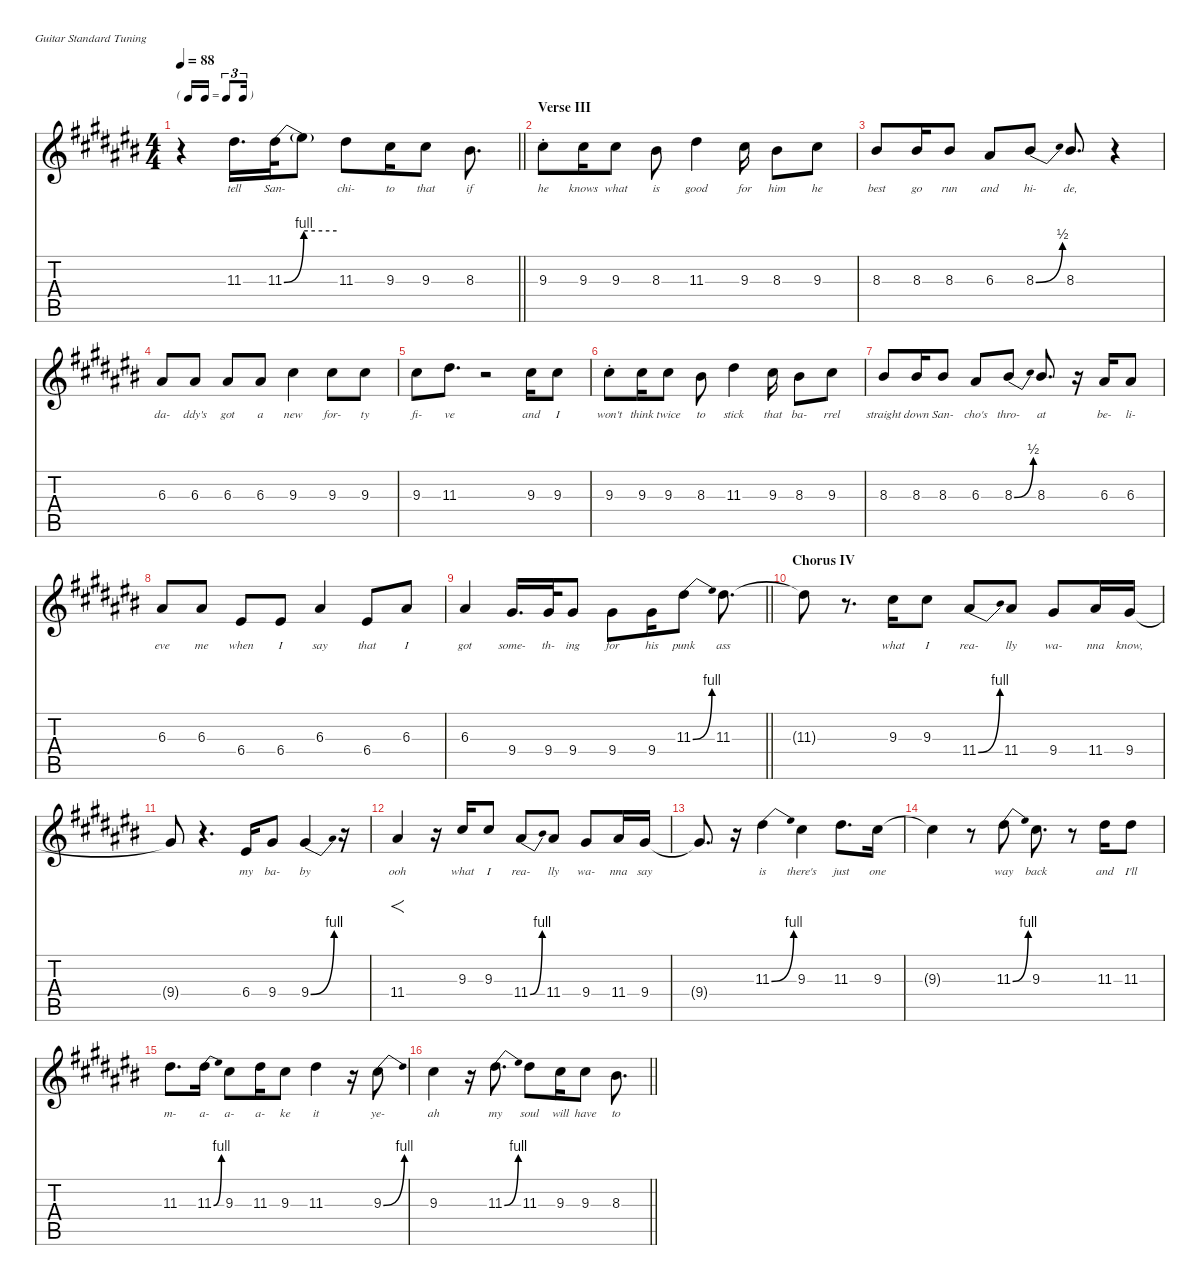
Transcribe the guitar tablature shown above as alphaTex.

\defaultSystemsLayout 4
\hideDynamics
\bracketExtendMode nobrackets
\singleTrackTrackNamePolicy hidden
\multiTrackTrackNamePolicy hidden
\otherSystemsTrackNameOrientation horizontal
\track ("Vocals" "sax.") {mute instrument altosax}
\staff {score tabs}
\tuning (E4 B3 G3 D3 A2 E2)
\displaytranspose 9
\ts (4 4)
\tf triplet16th
\tempo 88
\clef g2
\barLineRight lightlight
\ks a#minor
r.4{dy f beam Down} 11.3{acc #}.16{d lyrics (0 "tell") lyrics (1 "") lyrics (2 "") lyrics (3 "") lyrics (4 "") beam Down} 11.3{be (bend 0 0 60 4) acc #}.32{lyrics (0 "San-") lyrics (1 "") lyrics (2 "") lyrics (3 "") lyrics (4 "") beam Down} 11.3{be (hold 0 4 60 4) t}.8{beam Down} 11.3{acc #}.8{lyrics (0 "chi-") lyrics (1 "") lyrics (2 "") lyrics (3 "") lyrics (4 "") beam Down} 9.3{acc #}.16{lyrics (0 "to") lyrics (1 "") lyrics (2 "") lyrics (3 "") lyrics (4 "") beam Down} 9.3{acc #}.8{lyrics (0 "that") lyrics (1 "") lyrics (2 "") lyrics (3 "") lyrics (4 "") beam Down} 8.3{acc #}.8{d lyrics (0 "if") lyrics (1 "") lyrics (2 "") lyrics (3 "") lyrics (4 "") beam Down} |
\section ("" "Verse III")
\ks c#
9.3{st acc #}.8{lyrics (0 "he") lyrics (1 "") lyrics (2 "") lyrics (3 "") lyrics (4 "") beam Down} 9.3{acc #}.16{lyrics (0 "knows") lyrics (1 "") lyrics (2 "") lyrics (3 "") lyrics (4 "") beam Down} 9.3{acc #}.8{lyrics (0 "what") lyrics (1 "") lyrics (2 "") lyrics (3 "") lyrics (4 "") beam Down} 8.3{acc #}.8{lyrics (0 "is") lyrics (1 "") lyrics (2 "") lyrics (3 "") lyrics (4 "") beam Down} 11.3{acc #}.4{lyrics (0 "good") lyrics (1 "") lyrics (2 "") lyrics (3 "") lyrics (4 "") beam Down} 9.3{acc #}.16{lyrics (0 "for") lyrics (1 "") lyrics (2 "") lyrics (3 "") lyrics (4 "") beam Down} 8.3{acc #}.8{lyrics (0 "him") lyrics (1 "") lyrics (2 "") lyrics (3 "") lyrics (4 "") beam Down} 9.3{acc #}.8{lyrics (0 "he") lyrics (1 "") lyrics (2 "") lyrics (3 "") lyrics (4 "") beam Down} |
\ks a#minor
8.3{acc #}.8{lyrics (0 "best") lyrics (1 "") lyrics (2 "") lyrics (3 "") lyrics (4 "") beam Up} 8.3{acc #}.16{lyrics (0 "go") lyrics (1 "") lyrics (2 "") lyrics (3 "") lyrics (4 "") beam Up} 8.3{acc #}.8{lyrics (0 "run") lyrics (1 "") lyrics (2 "") lyrics (3 "") lyrics (4 "") beam Up} 6.3{acc #}.8{lyrics (0 "and") lyrics (1 "") lyrics (2 "") lyrics (3 "") lyrics (4 "") beam Up} 8.3{be (bend 0 0 15 2) acc #}.8{lyrics (0 "hi-") lyrics (1 "") lyrics (2 "") lyrics (3 "") lyrics (4 "") beam Up} 8.3{acc #}.8{d lyrics (0 "de,") lyrics (1 "") lyrics (2 "") lyrics (3 "") lyrics (4 "") beam Up} r.4{beam Up} |
6.3{acc #}.8{lyrics (0 "da-") lyrics (1 "") lyrics (2 "") lyrics (3 "") lyrics (4 "") beam Up} 6.3{acc #}.8{lyrics (0 "ddy's") lyrics (1 "") lyrics (2 "") lyrics (3 "") lyrics (4 "") beam Up} 6.3{acc #}.8{lyrics (0 "got") lyrics (1 "") lyrics (2 "") lyrics (3 "") lyrics (4 "") beam Up} 6.3{acc #}.8{lyrics (0 "a") lyrics (1 "") lyrics (2 "") lyrics (3 "") lyrics (4 "") beam Up} 9.3{acc #}.4{lyrics (0 "new") lyrics (1 "") lyrics (2 "") lyrics (3 "") lyrics (4 "") beam Down} 9.3{acc #}.8{lyrics (0 "for-") lyrics (1 "") lyrics (2 "") lyrics (3 "") lyrics (4 "") beam Down} 9.3{acc #}.8{lyrics (0 "ty") lyrics (1 "") lyrics (2 "") lyrics (3 "") lyrics (4 "") beam Down} |
\ks c#
9.3{acc #}.8{lyrics (0 "fi-") lyrics (1 "") lyrics (2 "") lyrics (3 "") lyrics (4 "") beam Down} 11.3{acc #}.8{d lyrics (0 "ve") lyrics (1 "") lyrics (2 "") lyrics (3 "") lyrics (4 "") beam Down} r.2{beam Down} 9.3{acc #}.16{lyrics (0 "and") lyrics (1 "") lyrics (2 "") lyrics (3 "") lyrics (4 "") beam Down} 9.3{acc #}.8{lyrics (0 "I") lyrics (1 "") lyrics (2 "") lyrics (3 "") lyrics (4 "") beam Down} |
\ks a#minor
9.3{st acc #}.8{lyrics (0 "won't") lyrics (1 "") lyrics (2 "") lyrics (3 "") lyrics (4 "") beam Down} 9.3{acc #}.16{lyrics (0 "think") lyrics (1 "") lyrics (2 "") lyrics (3 "") lyrics (4 "") beam Down} 9.3{acc #}.8{lyrics (0 "twice") lyrics (1 "") lyrics (2 "") lyrics (3 "") lyrics (4 "") beam Down} 8.3{acc #}.8{lyrics (0 "to") lyrics (1 "") lyrics (2 "") lyrics (3 "") lyrics (4 "") beam Down} 11.3{acc #}.4{lyrics (0 "stick") lyrics (1 "") lyrics (2 "") lyrics (3 "") lyrics (4 "") beam Down} 9.3{acc #}.16{lyrics (0 "that") lyrics (1 "") lyrics (2 "") lyrics (3 "") lyrics (4 "") beam Down} 8.3{acc #}.8{lyrics (0 "ba-") lyrics (1 "") lyrics (2 "") lyrics (3 "") lyrics (4 "") beam Down} 9.3{acc #}.8{lyrics (0 "rrel") lyrics (1 "") lyrics (2 "") lyrics (3 "") lyrics (4 "") beam Down} |
8.3{acc #}.8{lyrics (0 "straight") lyrics (1 "") lyrics (2 "") lyrics (3 "") lyrics (4 "") beam Up} 8.3{acc #}.16{lyrics (0 "down") lyrics (1 "") lyrics (2 "") lyrics (3 "") lyrics (4 "") beam Up} 8.3{acc #}.8{lyrics (0 "San-") lyrics (1 "") lyrics (2 "") lyrics (3 "") lyrics (4 "") beam Up} 6.3{acc #}.8{lyrics (0 "cho's") lyrics (1 "") lyrics (2 "") lyrics (3 "") lyrics (4 "") beam Up} 8.3{be (bend 0 0 15 2) acc #}.8{lyrics (0 "thro-") lyrics (1 "") lyrics (2 "") lyrics (3 "") lyrics (4 "") beam Up} 8.3{acc #}.8{d lyrics (0 "at") lyrics (1 "") lyrics (2 "") lyrics (3 "") lyrics (4 "") beam Up} r.16{beam Up} 6.3{acc #}.16{lyrics (0 "be-") lyrics (1 "") lyrics (2 "") lyrics (3 "") lyrics (4 "") beam Up} 6.3{acc #}.8{lyrics (0 "li-") lyrics (1 "") lyrics (2 "") lyrics (3 "") lyrics (4 "") beam Up} |
\ks c#
6.3{acc #}.8{lyrics (0 "eve") lyrics (1 "") lyrics (2 "") lyrics (3 "") lyrics (4 "") beam Up} 6.3{acc #}.8{lyrics (0 "me") lyrics (1 "") lyrics (2 "") lyrics (3 "") lyrics (4 "") beam Up} 6.4{acc #}.8{lyrics (0 "when") lyrics (1 "") lyrics (2 "") lyrics (3 "") lyrics (4 "") beam Up} 6.4{acc #}.8{lyrics (0 "I") lyrics (1 "") lyrics (2 "") lyrics (3 "") lyrics (4 "") beam Up} 6.3{acc #}.4{lyrics (0 "say") lyrics (1 "") lyrics (2 "") lyrics (3 "") lyrics (4 "") beam Up} 6.4{acc #}.8{lyrics (0 "that") lyrics (1 "") lyrics (2 "") lyrics (3 "") lyrics (4 "") beam Up} 6.3{acc #}.8{lyrics (0 "I") lyrics (1 "") lyrics (2 "") lyrics (3 "") lyrics (4 "") beam Up} |
\barLineRight lightlight
\ks a#minor
6.3{acc #}.4{lyrics (0 "got") lyrics (1 "") lyrics (2 "") lyrics (3 "") lyrics (4 "") beam Up} 9.4{acc #}.16{d lyrics (0 "some-") lyrics (1 "") lyrics (2 "") lyrics (3 "") lyrics (4 "") beam Up} 9.4{acc #}.32{lyrics (0 "th-") lyrics (1 "") lyrics (2 "") lyrics (3 "") lyrics (4 "") beam Up} 9.4{acc #}.8{lyrics (0 "ing") lyrics (1 "") lyrics (2 "") lyrics (3 "") lyrics (4 "") beam Up} 9.4{acc #}.8{lyrics (0 "for") lyrics (1 "") lyrics (2 "") lyrics (3 "") lyrics (4 "") beam Down} 9.4{acc #}.16{lyrics (0 "his") lyrics (1 "") lyrics (2 "") lyrics (3 "") lyrics (4 "") beam Down} 11.3{be (bend 0 0 15 4) acc #}.8{lyrics (0 "punk") lyrics (1 "") lyrics (2 "") lyrics (3 "") lyrics (4 "") beam Down} 11.3{acc #}.8{d lyrics (0 "ass") lyrics (1 "") lyrics (2 "") lyrics (3 "") lyrics (4 "") beam Down} |
\section ("" "Chorus IV")
11.3{t acc #}.8{beam Down} r.8{d beam Down} 9.3{acc #}.16{lyrics (0 "what") lyrics (1 "") lyrics (2 "") lyrics (3 "") lyrics (4 "") beam Down} 9.3{acc #}.8{lyrics (0 "I") lyrics (1 "") lyrics (2 "") lyrics (3 "") lyrics (4 "") beam Down} 11.4{be (bend 0 0 15 4) acc #}.8{lyrics (0 "rea-") lyrics (1 "") lyrics (2 "") lyrics (3 "") lyrics (4 "") beam Up} 11.4{acc #}.8{lyrics (0 "lly") lyrics (1 "") lyrics (2 "") lyrics (3 "") lyrics (4 "") beam Up} 9.4{acc #}.8{lyrics (0 "wa-") lyrics (1 "") lyrics (2 "") lyrics (3 "") lyrics (4 "") beam Up} 11.4{acc #}.16{lyrics (0 "nna") lyrics (1 "") lyrics (2 "") lyrics (3 "") lyrics (4 "") beam Up} 9.4{acc #}.16{lyrics (0 "know,") lyrics (1 "") lyrics (2 "") lyrics (3 "") lyrics (4 "") beam Up} |
\ks c#
9.4{t acc #}.8{beam Up} r.4{d beam Up} 6.4{acc #}.16{lyrics (0 "my") lyrics (1 "") lyrics (2 "") lyrics (3 "") lyrics (4 "") beam Up} 9.4{acc #}.8{lyrics (0 "ba-") lyrics (1 "") lyrics (2 "") lyrics (3 "") lyrics (4 "") beam Up} 9.4{be (bend 0 0 15 4) acc #}.4{lyrics (0 "by") lyrics (1 "") lyrics (2 "") lyrics (3 "") lyrics (4 "") beam Up} r.16{beam Up} |
\ks a#minor
11.4{acc #}.4{f lyrics (0 "ooh") lyrics (1 "") lyrics (2 "") lyrics (3 "") lyrics (4 "") beam Up} r.16{beam Up} 9.3{acc #}.16{lyrics (0 "what") lyrics (1 "") lyrics (2 "") lyrics (3 "") lyrics (4 "") beam Down} 9.3{acc #}.8{lyrics (0 "I") lyrics (1 "") lyrics (2 "") lyrics (3 "") lyrics (4 "") beam Down} 11.4{be (bend 0 0 15 4) acc #}.8{lyrics (0 "rea-") lyrics (1 "") lyrics (2 "") lyrics (3 "") lyrics (4 "") beam Up} 11.4{acc #}.8{lyrics (0 "lly") lyrics (1 "") lyrics (2 "") lyrics (3 "") lyrics (4 "") beam Up} 9.4{acc #}.8{lyrics (0 "wa-") lyrics (1 "") lyrics (2 "") lyrics (3 "") lyrics (4 "") beam Up} 11.4{acc #}.16{lyrics (0 "nna") lyrics (1 "") lyrics (2 "") lyrics (3 "") lyrics (4 "") beam Up} 9.4{acc #}.16{lyrics (0 "say") lyrics (1 "") lyrics (2 "") lyrics (3 "") lyrics (4 "") beam Up} |
9.4{t acc #}.8{d beam Up} r.16{beam Up} 11.3{be (bend 0 0 15 4) acc #}.4{lyrics (0 "is") lyrics (1 "") lyrics (2 "") lyrics (3 "") lyrics (4 "") beam Down} 9.3{acc #}.4{lyrics (0 "there's") lyrics (1 "") lyrics (2 "") lyrics (3 "") lyrics (4 "") beam Down} 11.3{acc #}.8{d lyrics (0 "just") lyrics (1 "") lyrics (2 "") lyrics (3 "") lyrics (4 "") beam Down} 9.3{acc #}.16{lyrics (0 "one") lyrics (1 "") lyrics (2 "") lyrics (3 "") lyrics (4 "") beam Down} |
\ks c#
9.3{t acc #}.4{beam Down} r.8{beam Down} 11.3{be (bend 0 0 15 4) acc #}.8{lyrics (0 "way") lyrics (1 "") lyrics (2 "") lyrics (3 "") lyrics (4 "") beam Down} 9.3{acc #}.8{d lyrics (0 "back") lyrics (1 "") lyrics (2 "") lyrics (3 "") lyrics (4 "") beam Down} r.8{beam Down} 11.3{acc #}.16{lyrics (0 "and") lyrics (1 "") lyrics (2 "") lyrics (3 "") lyrics (4 "") beam Down} 11.3{acc #}.8{lyrics (0 "I'll") lyrics (1 "") lyrics (2 "") lyrics (3 "") lyrics (4 "") beam Down} |
\ks a#minor
11.3{acc #}.8{d lyrics (0 "m-") lyrics (1 "") lyrics (2 "") lyrics (3 "") lyrics (4 "") beam Down} 11.3{be (bend 0 0 15 4) acc #}.16{lyrics (0 "a-") lyrics (1 "") lyrics (2 "") lyrics (3 "") lyrics (4 "") beam Down} 9.3{acc #}.8{lyrics (0 "a-") lyrics (1 "") lyrics (2 "") lyrics (3 "") lyrics (4 "") beam Down} 11.3{acc #}.16{lyrics (0 "a-") lyrics (1 "") lyrics (2 "") lyrics (3 "") lyrics (4 "") beam Down} 9.3{acc #}.8{lyrics (0 "ke") lyrics (1 "") lyrics (2 "") lyrics (3 "") lyrics (4 "") beam Down} 11.3{acc #}.4{lyrics (0 "it") lyrics (1 "") lyrics (2 "") lyrics (3 "") lyrics (4 "") beam Down} r.16{beam Down} 9.3{be (bend 0 0 15 4) acc #}.8{lyrics (0 "ye-") lyrics (1 "") lyrics (2 "") lyrics (3 "") lyrics (4 "") beam Down} |
\barLineRight lightlight
\ks c#
9.3{acc #}.4{lyrics (0 "ah") lyrics (1 "") lyrics (2 "") lyrics (3 "") lyrics (4 "") beam Down} r.16{beam Down} 11.3{be (bend 0 0 15 4) acc #}.8{d lyrics (0 "my") lyrics (1 "") lyrics (2 "") lyrics (3 "") lyrics (4 "") beam Down} 11.3{acc #}.8{lyrics (0 "soul") lyrics (1 "") lyrics (2 "") lyrics (3 "") lyrics (4 "") beam Down} 9.3{acc #}.16{lyrics (0 "will") lyrics (1 "") lyrics (2 "") lyrics (3 "") lyrics (4 "") beam Down} 9.3{acc #}.8{lyrics (0 "have") lyrics (1 "") lyrics (2 "") lyrics (3 "") lyrics (4 "") beam Down} 8.3{acc #}.8{d lyrics (0 "to") lyrics (1 "") lyrics (2 "") lyrics (3 "") lyrics (4 "") beam Down}
